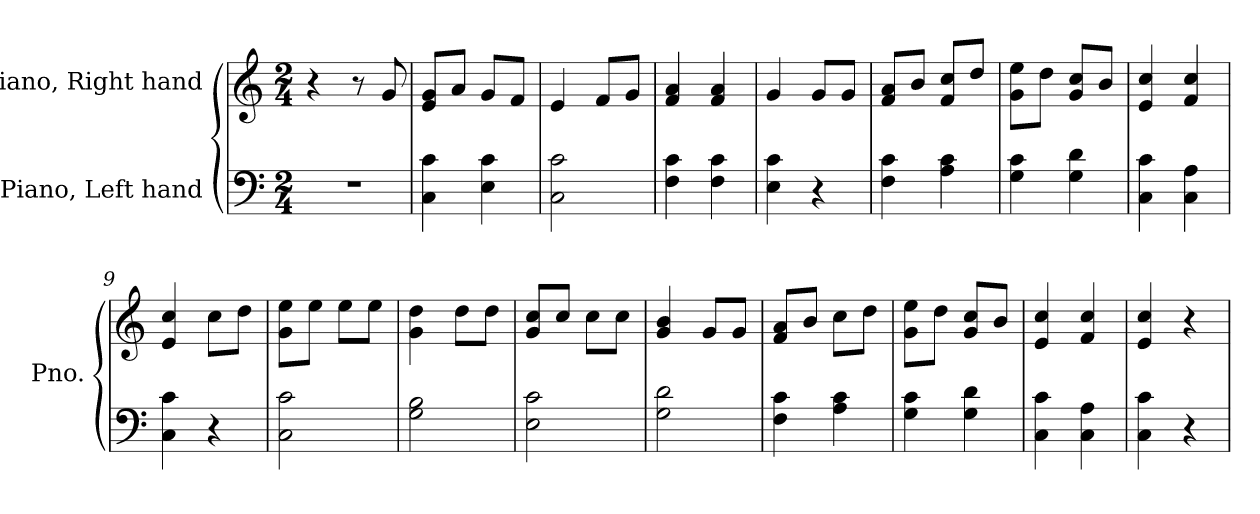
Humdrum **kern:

**kern	**kern
*part2	*part1
*staff2	*staff1
*I"Piano, Left hand	*I"Piano, Right hand
*I'Pno.	*I'Pno.
*clefF4	*clefG2
*k[]	*k[]
*M2/4	*M2/4
*MM120	*MM120
=1	=1
2r	4r
.	8r
.	8g/
=2	=2
4C\ 4c\	8e/ 8g/L
.	8a/J
4E\ 4c\	8g/L
.	8f/J
=3	=3
2C\ 2c\	4e/
.	8f/L
.	8g/J
=4	=4
4F\ 4c\	4f/ 4a/
4F\ 4c\	4f/ 4a/
=5	=5
4E\ 4c\	4g/
4r	8g/L
.	8g/J
=6	=6
4F\ 4c\	8f/ 8a/L
.	8b/J
4A\ 4c\	8f/ 8cc/L
.	8dd/J
=7	=7
4G\ 4c\	8g\ 8ee\L
.	8dd\J
4G\ 4d\	8g/ 8cc/L
.	8b/J
=8	=8
4C\ 4c\	4e/ 4cc/
4C\ 4A\	4f/ 4cc/
!!LO:LB:g=z
=9	=9
4C\ 4c\	4e/ 4cc/
4r	8cc\L
.	8dd\J
=10	=10
2C\ 2c\	8g\ 8ee\L
.	8ee\J
.	8ee\L
.	8ee\J
=11	=11
2G\ 2B\	4g\ 4dd\
.	8dd\L
.	8dd\J
=12	=12
2E\ 2c\	8g/ 8cc/L
.	8cc/J
.	8cc\L
.	8cc\J
=13	=13
2G\ 2d\	4g/ 4b/
.	8g/L
.	8g/J
=14	=14
4F\ 4c\	8f/ 8a/L
.	8b/J
4A\ 4c\	8cc\L
.	8dd\J
=15	=15
4G\ 4c\	8g\ 8ee\L
.	8dd\J
4G\ 4d\	8g/ 8cc/L
.	8b/J
=16	=16
4C\ 4c\	4e/ 4cc/
4C\ 4A\	4f/ 4cc/
=17	=17
4C\ 4c\	4e/ 4cc/
4r	4r
=	=
*-	*-
